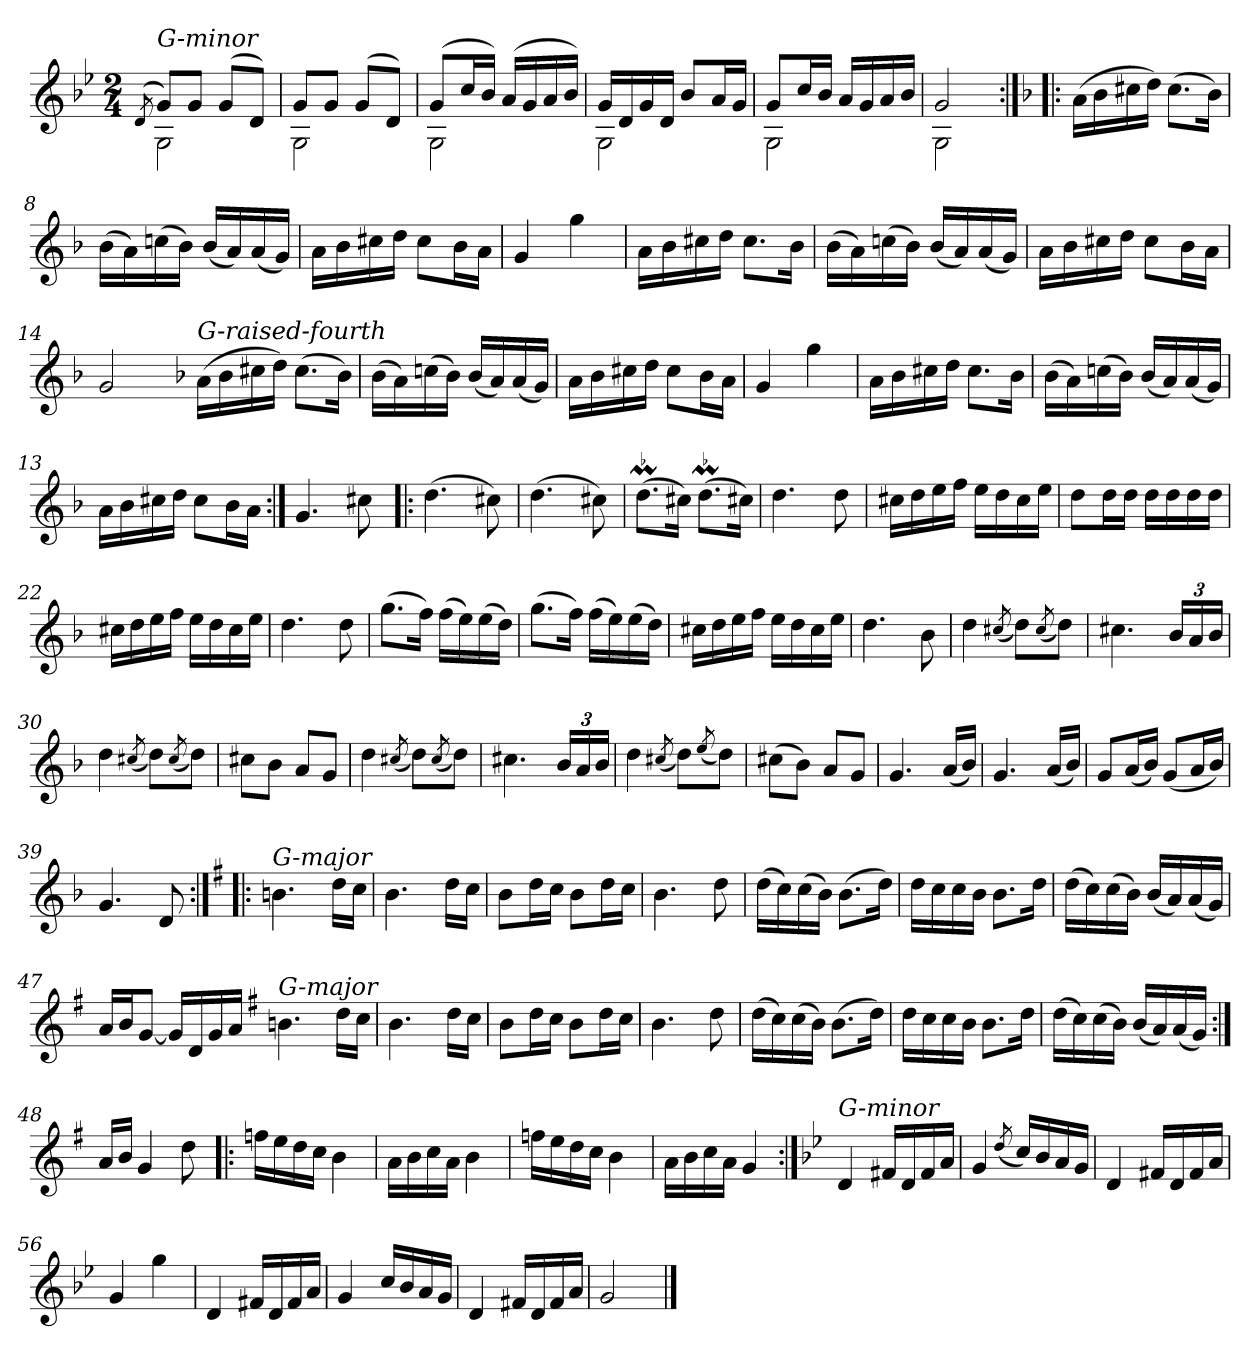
**kern
*part1
*staff1
*clefG2
*k[b-e-]
*g:
*M2/4
=1
(8qd/
*^
!LO:TX:a:i:t=G-minor	!
8gL)	2G
8gJ	.
(8gL	.
8dJ)	.
=2	=2
8gL	2G
8gJ	.
(8gL	.
8dJ)	.
=3	=3
(8gL	2G
16ccL	.
16b-JJ)	.
(16aLL	.
16g	.
16a	.
16b-JJ)	.
=4	=4
16gLL	2G
16d	.
16g	.
16dJJ	.
8b-L	.
16aL	.
16gJJ	.
=5	=5
8gL	2G
16ccL	.
16b-JJ	.
16aLL	.
16g	.
16a	.
16b-JJ	.
=6	=6
2g	2G
*v	*v
=7:|!|:
*k[b-]
*^
!LO:TX:a:i:t=G-raised-fourth	!
*v	*v
(16aLL
16b-
16cc#X
16ddJJ)
(8.cc#L
16b-Jk)
=8
(16b-LL
16a)
(16ccn
16b-JJ)
(16b-LL
16a)
(16a
16gJJ)
=9
16aLL
16b-
16cc#X
16ddJJ
8cc#L
16b-L
16aJJ
=10
4g
4gg
=11
16aLL
16b-
16cc#X
16ddJJ
8.cc#L
16b-Jk
=12
(16b-LL
16a)
(16ccn
16b-JJ)
(16b-LL
16a)
(16a
16gJJ)
=13
16aLL
16b-
16cc#X
16ddJJ
8cc#L
16b-L
16aJJ
=14
2g
*k[b-]
!LO:TX:a:i:t=G-raised-fourth
(16aLL
16b-
16cc#X
16ddJJ)
(8.cc#L
16b-Jk)
=8
(16b-LL
16a)
(16ccn
16b-JJ)
(16b-LL
16a)
(16a
16gJJ)
=9
16aLL
16b-
16cc#X
16ddJJ
8cc#L
16b-L
16aJJ
=10
4g
4gg
=11
16aLL
16b-
16cc#X
16ddJJ
8.cc#L
16b-Jk
=12
(16b-LL
16a)
(16ccn
16b-JJ)
(16b-LL
16a)
(16a
16gJJ)
=13
16aLL
16b-
16cc#X
16ddJJ
8cc#L
16b-L
16aJJ
=15:|!
4.g
8cc#X
=16!|:
(4.dd
8cc#X)
=17
(4.dd
8cc#X)
=18
!LO:MOR:acc=-
(8.ddmL
16cc#XJk)
!LO:MOR:acc=-
(8.ddmL
16cc#XJk)
=19
4.dd
8dd
=20
16cc#XLL
16dd
16ee
16ffJJ
16eeLL
16dd
16cc#
16eeJJ
=21
8ddL
16ddL
16ddJJ
16ddLL
16dd
16dd
16ddJJ
=22
16cc#XLL
16dd
16ee
16ffJJ
16eeLL
16dd
16cc#
16eeJJ
=23
4.dd
8dd
=24
(8.ggL
16ffJk)
(16ffLL
16ee)
(16ee
16ddJJ)
=25
(8.ggL
16ffJk)
(16ffLL
16ee)
(16ee
16ddJJ)
=26
16cc#XLL
16dd
16ee
16ffJJ
16eeLL
16dd
16cc#
16eeJJ
=27
4.dd
8b-
=28
4dd
(8qcc#X/
8ddL)
(8qcc#/
8ddJ)
=29
4.cc#X
24b-LL
24a
24b-JJ
=30
4dd
(8qcc#X/
8ddL)
(8qcc#/
8ddJ)
=31
8cc#XL
8b-J
8aL
8gJ
=32
4dd
(8qcc#X/
8ddL)
(8qcc#/
8ddJ)
=33
4.cc#X
24b-LL
24a
24b-JJ
=34
4dd
(8qcc#X/
8ddL)
(8qee/
8ddJ)
=35
(8cc#XL
8b-J)
8aL
8gJ
=36
4.g
(16aLL
16b-JJ)
=37
4.g
(16aLL
16b-JJ)
=38
8gL
(16aL
16b-JJ)
(8gL
16aL
16b-JJ)
=39
4.g
8d
=40:|!|:
*k[f#]
!LO:TX:a:i:t=G-major
4.bn
16ddLL
16ccJJ
=41
4.b
16ddLL
16ccJJ
=42
8bL
16ddL
16ccJJ
8bL
16ddL
16ccJJ
=43
4.b
8dd
=44
(16ddLL
16cc)
(16cc
16bJJ)
(8.bL
16ddJk)
=45
16ddLL
16cc
16cc
16bJJ
8.bL
16ddJk
=46
(16ddLL
16cc)
(16cc
16bJJ)
(16bLL
16a)
(16a
16gJJ)
=47
16aLL
16bJ
[8gJ
16gLL]
16d
16g
16aJJ
*k[f#]
!LO:TX:a:i:t=G-major
4.bn
16ddLL
16ccJJ
=41
4.b
16ddLL
16ccJJ
=42
8bL
16ddL
16ccJJ
8bL
16ddL
16ccJJ
=43
4.b
8dd
=44
(16ddLL
16cc)
(16cc
16bJJ)
(8.bL
16ddJk)
=45
16ddLL
16cc
16cc
16bJJ
8.bL
16ddJk
=46
(16ddLL
16cc)
(16cc
16bJJ)
(16bLL
16a)
(16a
16gJJ)
=48:|!
16aLL
16bJJ
4g
8dd
=49!|:
16ffnLL
16ee
16dd
16ccJJ
4b
=50
16aLL
16b
16cc
16aJJ
4b
=51
16ffnLL
16ee
16dd
16ccJJ
4b
=52
16aLL
16b
16cc
16aJJ
4g
=53:|!
*k[b-e-]
!LO:TX:a:i:t=G-minor
4d
16f#XLL
16d
16f#
16aJJ
=54
4g
(8qdd/
16ccLL)
16b-
16a
16gJJ
=55
4d
16f#XLL
16d
16f#
16aJJ
=56
4g
4gg
=57
4d
16f#XLL
16d
16f#
16aJJ
=58
4g
16ccLL
16b-
16a
16gJJ
=59
4d
16f#XLL
16d
16f#
16aJJ
=60
2g
==
*-
